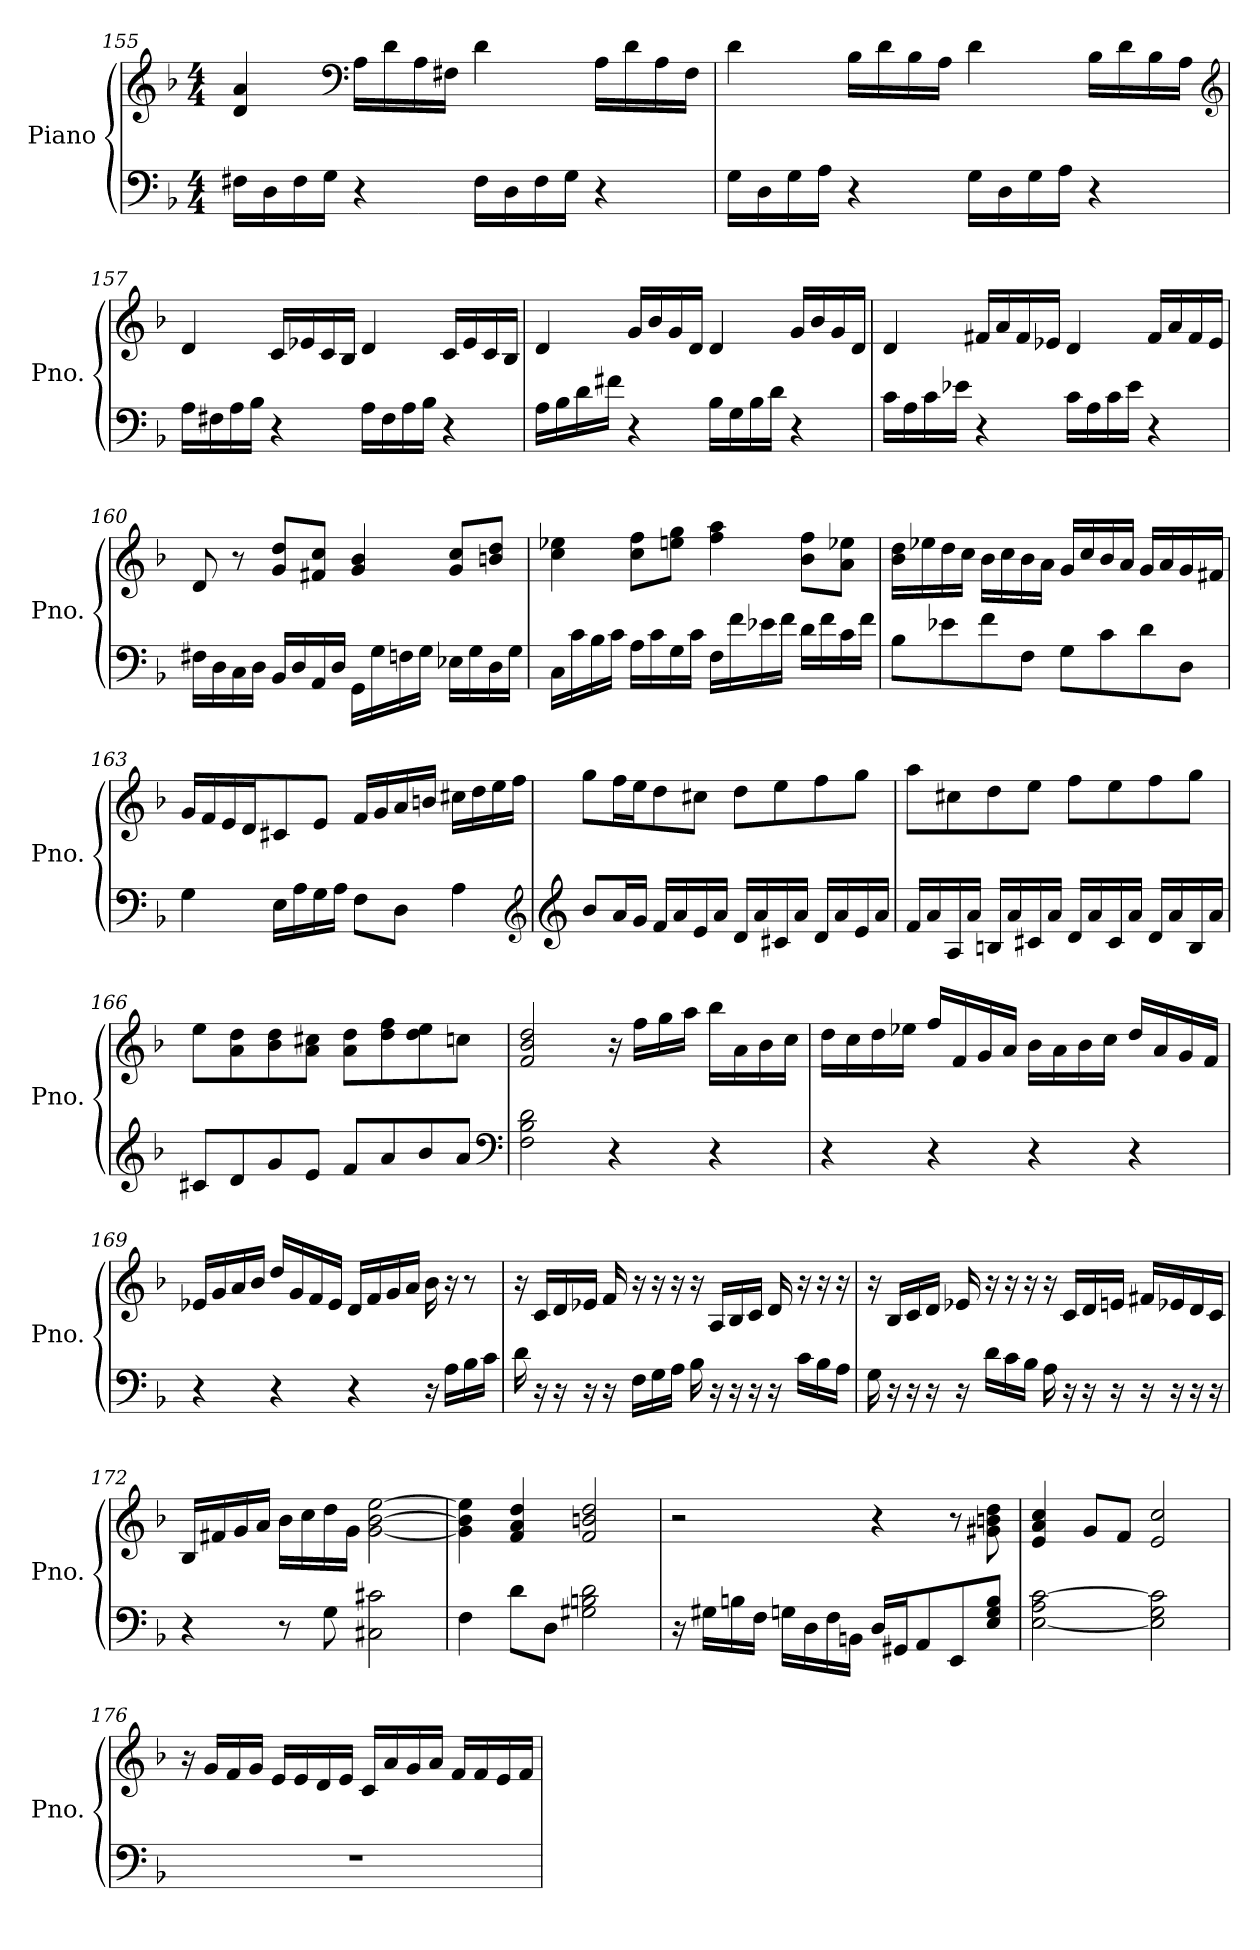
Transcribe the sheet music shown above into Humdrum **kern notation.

**kern	**kern
*part1	*part1
*staff2	*staff1
*I"Piano	*
*I'Pno.	*
*clefF4	*clefG2
*k[b-]	*k[b-]
*F:	*F:
*M4/4	*M4/4
=155	=155
16F#X\LL	4d/ 4a/
16D\	.
16F#\	.
16G\JJ	.
*	*clefF4
4r	16A\LL
.	16d\
.	16A\
.	16F#X\JJ
16F#\LL	4d\
16D\	.
16F#\	.
16G\JJ	.
4r	16A\LL
.	16d\
.	16A\
.	16F#\JJ
!!LO:LB:g=z
=156	=156
16G\LL	4d\
16D\	.
16G\	.
16A\JJ	.
4r	16B-\LL
.	16d\
.	16B-\
.	16A\JJ
16G\LL	4d\
16D\	.
16G\	.
16A\JJ	.
4r	16B-\LL
.	16d\
.	16B-\
.	16A\JJ
*	*clefG2
=157	=157
16A\LL	4d/
16F#X\	.
16A\	.
16B-\JJ	.
4r	16c/LL
.	16e-X/
.	16c/
.	16B-/JJ
16A\LL	4d/
16F#\	.
16A\	.
16B-\JJ	.
4r	16c/LL
.	16e-/
.	16c/
.	16B-/JJ
!!LO:LB:g=z
=158	=158
16A\LL	4d/
16B-\	.
16d\	.
16f#X\JJ	.
4r	16g/LL
.	16b-/
.	16g/
.	16d/JJ
16B-\LL	4d/
16G\	.
16B-\	.
16d\JJ	.
4r	16g/LL
.	16b-/
.	16g/
.	16d/JJ
=159	=159
16c\LL	4d/
16A\	.
16c\	.
16e-X\JJ	.
4r	16f#X/LL
.	16a/
.	16f#/
.	16e-X/JJ
16c\LL	4d/
16A\	.
16c\	.
16e-\JJ	.
4r	16f#/LL
.	16a/
.	16f#/
.	16e-/JJ
!!LO:LB:g=z
=160	=160
16F#X\LL	8d/
16D\	.
16C\	8r
16D\JJ	.
16BB-/LL	8g/ 8dd/L
16D/	.
16AA/	8f#X/ 8cc/J
16D/JJ	.
16GG\LL	4g/ 4b-/
16G\	.
16Fn\	.
16G\JJ	.
16E-X\LL	8g/ 8cc/L
16G\	.
16D\	8bn/ 8dd/J
16G\JJ	.
=161	=161
16C\LL	4cc\ 4ee-X\
16c\	.
16B-\	.
16c\JJ	.
16A\LL	8cc\ 8ff\L
16c\	.
16G\	8een\ 8gg\J
16c\JJ	.
16F\LL	4ff\ 4aa\
16f\	.
16e-X\	.
16f\JJ	.
16d\LL	8b-\ 8ff\L
16f\	.
16c\	8a\ 8ee-X\J
16f\JJ	.
!!LO:PB:g=z
=162	=162
8B-\L	16b-\ 16dd\LL
.	16ee-X\
8e-X\	16dd\
.	16cc\JJ
8f\	16b-\LL
.	16cc\
8F\J	16b-\
.	16a\JJ
8G\L	16g/LL
.	16cc/
8c\	16b-/
.	16a/JJ
8d\	16g/LL
.	16a/
8D\J	16g/
.	16f#X/JJ
=163	=163
4G\	16g/LL
.	16f/
.	16e/
.	16d/J
16E\LL	8c#X/
16A\	.
16G\	8e/J
16A\JJ	.
8F\L	16f/LL
.	16g/
8D\J	16a/
.	16bn/JJ
4A\	16cc#X\LL
.	16dd\
.	16ee\
.	16ff\JJ
*clefG2	*
!!LO:LB:g=z
=164	=164
*clefG2	*
8b-/L	8gg\L
16a/L	16ff\L
16g/JJ	16ee\J
16f/LL	8dd\
16a/	.
16e/	8cc#X\J
16a/JJ	.
16d/LL	8dd\L
16a/	.
16c#X/	8ee\
16a/JJ	.
16d/LL	8ff\
16a/	.
16e/	8gg\J
16a/JJ	.
=165	=165
16f/LL	8aa\L
16a/	.
16A/	8cc#X\
16a/JJ	.
16Bn/LL	8dd\
16a/	.
16c#X/	8ee\J
16a/JJ	.
16d/LL	8ff\L
16a/	.
16c#/	8ee\
16a/JJ	.
16d/LL	8ff\
16a/	.
16B/	8gg\J
16a/JJ	.
!!LO:LB:g=z
=166	=166
8c#X/L	8ee\L
8d/	8a\ 8dd\
8g/	8b-\ 8dd\
8e/J	8a\ 8cc#X\J
8f/L	8a\ 8dd\L
8a/	8dd\ 8ff\
8b-/	8dd\ 8ee\
8a/J	8ccn\J
*clefF4	*
=167	=167
2F\ 2B-\ 2d\	2f/ 2b-/ 2dd/
4r	16r
.	16ff\LL
.	16gg\
.	16aa\JJ
4r	16bb-\LL
.	16a\
.	16b-\
.	16cc\JJ
=168	=168
4r	16dd\LL
.	16cc\
.	16dd\
.	16ee-X\JJ
4r	16ff/LL
.	16f/
.	16g/
.	16a/JJ
4r	16b-\LL
.	16a\
.	16b-\
.	16cc\JJ
4r	16dd/LL
.	16a/
.	16g/
.	16f/JJ
!!LO:LB:g=z
=169	=169
4r	16e-X/LL
.	16g/
.	16a/
.	16b-/JJ
4r	16dd/LL
.	16g/
.	16f/
.	16e-/JJ
4r	16d/LL
.	16f/
.	16g/
.	16a/JJ
16r	16b-\
16A\LL	16r
16B-\	8r
16c\JJ	.
=170	=170
16d\	16r
16r	16c/LL
16r	16d/
16r	16e-X/JJ
16r	16f/
16F\LL	16r
16G\	16r
16A\JJ	16r
16B-\	16r
16r	16A/LL
16r	16B-/
16r	16c/JJ
16r	16d/
16c\LL	16r
16B-\	16r
16A\JJ	16r
!!LO:LB:g=z
=171	=171
16G\	16r
16r	16B-/LL
16r	16c/
16r	16d/JJ
16r	16e-X/
16d\LL	16r
16c\	16r
16B-\JJ	16r
16A\	16r
16r	16c/LL
16r	16d/
16r	16en/JJ
16r	16f#X/LL
16r	16e-X/
16r	16d/
16r	16c/JJ
=172	=172
4r	16B-/LL
.	16f#X/
.	16g/
.	16a/JJ
8r	16b-\LL
.	16cc\
8G\	16dd\
.	16g\JJ
2C#X\ 2c#X\	[2g\ [2b-\ [2ee\
!!LO:PB:g=z
=173	=173
4F\	4g\] 4b-\] 4ee\]
8d\L	4f/ 4a/ 4dd/
8D\J	.
2G#X\ 2Bn\ 2d\	2f/ 2bn/ 2dd/
=174	=174
16r	2r
16G#X\LL	.
16Bn\	.
16F\JJ	.
16Gn\LL	.
16D\	.
16F\	.
16BBn\JJ	.
16D/LL	4r
16GG#X/J	.
8AA/	.
8EE/	8r
8E/ 8G/ 8B/J	8g#X\ 8bn\ 8dd\
=175	=175
[2E\ 2A\ [2c\	4e/ 4a/ 4cc/
.	8g/L
.	8f/J
2E\] 2G\ 2c\]	2e/ 2cc/
!!LO:PB:g=z
=176	=176
1r	16r
.	16g/LL
.	16f/
.	16g/JJ
.	16e/LL
.	16e/
.	16d/
.	16e/JJ
.	16c/LL
.	16a/
.	16g/
.	16a/JJ
.	16f/LL
.	16f/
.	16e/
.	16f/JJ
=	=
*-	*-
